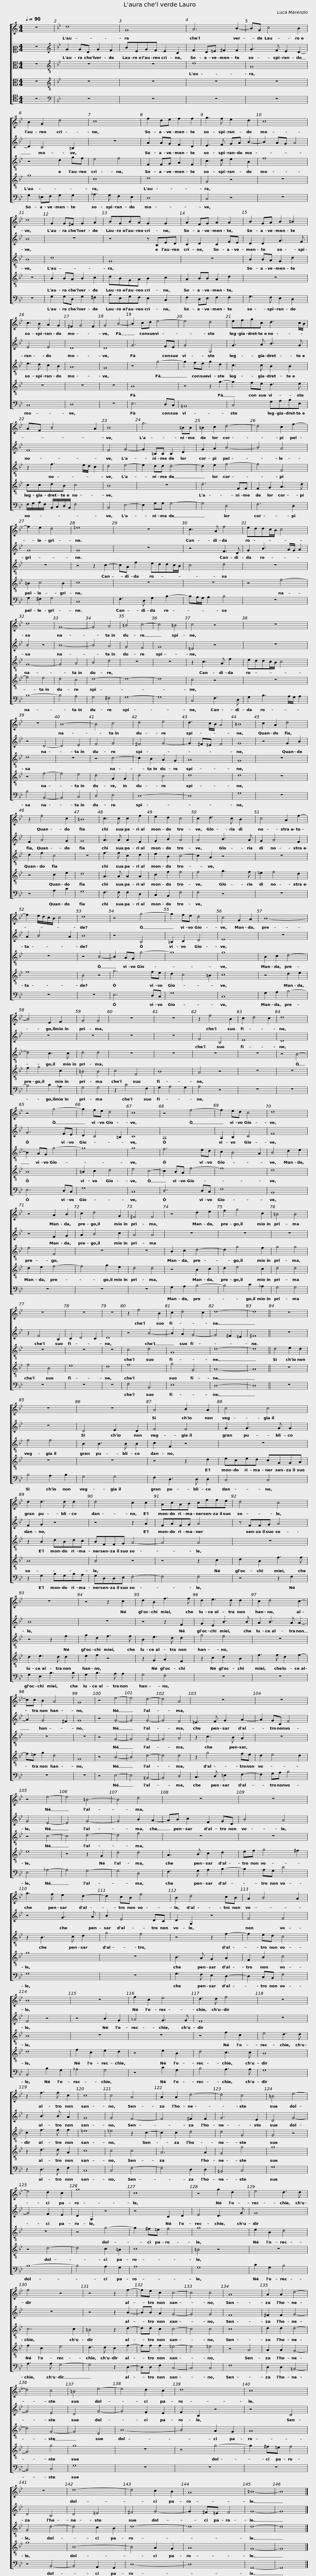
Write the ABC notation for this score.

X:1
%%score [ 1 2 3 4 5 ]
L:1/8
Q:1/4=90
M:4/4
I:linebreak $
K:C
V:1 treble
V:2 alto2
V:3 alto
V:4 alto
V:5 tenor
V:1
 z8 |[K:Bb] d8 | G8 | A6 B2- | BG c4 B2 | %5
 B2 G2 d4 |$ c8 | f2 de f2 f2 | g3 f e2 d2 | c8 | %10
 d8 | G2 G^F G2 A2 | BGBA G2 G2 |$ A2 FG A2 A2 | B2 GA B2 =B2 | %15
 c3 B A2 G2 | ^F2 G4 F2 | G4 B4- | B2 cd e4- | e4 d4 |$ %20
 efgc d3 c/B/ | AF B4 A2 | B8 | g6 =BB | =B2 c2 d4- | %25
 d4 c2 f2- |$ f2 e2 d4 | =e8 | z8 | c3 A f4 | %30
 eddc/B/ c4 | d8 | G8- | G4 A4 |$ =B4 c4- | %35
 c4 =B4 | c4 z4 | z8 | z8 | B8- | %40
 B4 c4 |$ d4 e4 | d3 c/B/ A4 | =B8 | c2 A2 d4 | %45
 z2 f4 c2 | =B8 | c3 c c2 f2 |$ e2 d2 c4 | c2 d3 c B2 | %50
 c4 A2 f2- | f2 e/d/c/B/ c4 | d8 | z4 g4- | g2 fe d4 |$ %55
 c4 G2 A2 | B8- | B4 E2 F2 | G4 G4 | z8 | %60
 z8 | z2 f4 B2 |$ c2 d4 c2 | d8 | z4 g4- | %65
 g2 fe d4 | c8 | z4 f4- | f2 ed c4 |$ d8 | %70
 z4 A2 B2 | c2 d4 G2 | ^F4 F4 | z4 d2 e2 | f2 g4 c2 | %75
 =B4 B4 |$ z8 | z8 | z8 | z2 f4 B2 | %80
 c2 d4 c2 | d8- | d8 ||$ z8 | z8 | %85
 z8 | A4 B2 A2 | c4 c4 | d2 d3 d d2 |$ d4 c2 c2 | %90
 AcAB cffe | d4 c4 | z8 | z4 z2 c2 |$ d2 B2 f3 f | %95
 d2 e3 d d2 | c2 d4 c2- | cc B2 A4 | G8 | z4 e4- | %100
 e4 d4- | d4 A4 |$ z8 | z8 | z4 e4- | %105
 e4 =B4- | B4 d4 | z8 |$ z8 | g3 f e2 d2- | %110
 d2 cB f4 | B2 d4 cB | A2 B4 A2 | B8 |$ z8 | %115
 f2 c2 e4 | d3 d f4 | z8 | z2 f3 f c2 | c8 | %120
 c4 A4 |$ A2 A2 d4- | d4 c4 | =B4 e4- | e4 d2 c2 | %125
 g8 | c8 | z4 g2 d2 | e4 d3 d |$ f4 z4 | %130
 z4 z2 f2- | fe c2 c4- | c4 c4 | A8 | A2 A2 d4- | %135
 d4 c4 | =B4 e4- |$ e4 d2 c2 | d8 | c8 | %140
 z8 | d8- | d4 c2 B2 | A8 | =B8- | %145
 B8 |] %146
V:2
 z8 |[K:Bb][K:treble] G2 GD G2 F2 | BEGF E2 C2 | F2 D=E ^F2 F2 | G3 F E2 D2- | %5
 D2 C4 =B,2 |$ z8 | A2 AG F2 D2 | E3 F GA B2- | B2 AG A4 | %10
 B8 | z8 | z4 z B,ED |$ C2 D2 C2 FE | D2 D2 G3 F | %15
 E4 E4 | D8 | D8 | G6 FE | G4 G,4 |$ %20
 G3 A B3 G | F8 | F4 G4- | G2 =B,B, B,2 D2 | G2 A2 B4- | %25
 B4 A4 |$ G8 | G8 | z8 | z4 F3 D | %30
 G2 B3 A/G/ A2 | B4 z4 | B8- | B4 A4 |$ G4 F4 | %35
 G8 | =E4 z4 | z8 | z4 D4- | D4 E4 | %40
 F4 G4 |$ ^F4 G4- | G2 ^F=E F4 | G8 | z4 G2 B2 | %45
 F2 A4 G2 | G8 | A3 A A2 F2 |$ G2 B2 A4 | A4 B3 A | %50
 G2 A4 F2 | A2 B4 A2 | B8 | z4 B,4 | =B,2 C2 D4 |$ %55
 E8 | z8 | z8 | z8 | z8 | %60
 z8 | F4 B,4 |$ E8 | D8 | G6 FE | %65
 D2 C4 =B,2 | C8 | A,8 | A,2 B,2 C4 |$ F8 | %70
 z4 F2 G2 | A2 B4 c2 | A4 A4 | z8 | z8 | %75
 z8 |$ z2 F4 B,2 | C2 D4 C2 | D8 | z4 B4- | %80
 B2 A2 G4- | G4 ^F2 =E2 | ^F8 ||$ z8 | z8 | %85
 D4 E2 D2 | F4 F4 | G2 G3 G G2 | F2 G2 z4 |$ z4 z2 A2 | %90
 FAFG A4 | z FFG A4 | B8 | z8 |$ z4 z2 F2 | %95
 G2 E2 B3 B | A2 B3 A A2- | A2 G4 ^F2 | G8 | z4 G4- | %100
 G4 G4- | G4 F4 |$ =E3 F G2 A2- | A2 GC F4 | G4 E4- | %105
 E4 G4- | G4 B2 A2- | AB c2 F2 GD |$ B4 A4 | z4 G3 A | %110
 B2 E4 DC | D2 G,2 z4 | F4 F4 | F4 z4 |$ z4 B2 G2 | %115
 _A4 G3 G | F8 | z8 | z2 B3 B A2 | G8 | %120
 G4 F4- |$ F4 ^F2 F2 | G6 E2 | D4 G4- | G4 F2 E2 | %125
 D2 G,2 z4 | z4 C2 D2 | E4 D3 G | G8 |$ z8 | %130
 z4 z2 B2- | BB A2 G4- | G4 G4 | F8 | ^F2 F2 G4- | %135
 G4 E4 | D4 G4- |$ G4 F2 E2 | F2 B,2 z4 | z4 C4 | %140
 D4 B,4 | D4 =E4 | ^F4 G4- | G2 ^F=E F4 | G8- | %145
 G8 |] %146
V:3
 z8 |[K:Bb][K:treble-8] z8 | z8 | d8 | G8 | %5
 z4 d2 gf |$ e4 f4 | F2 FG A2 F2 | c3 d e2 B2 | f8 | %10
 B8 | d8 | G8 |$ z8 | B2 BA G2 d2 | %15
 e3 d c2 B2 | A8 | G8 | z4 g4- | g2 fe g2 d2 |$ %20
 c3 c B2 B2 | z2 f3 e/d/ c2 | d4 e4- | e2 dd d4- | d2 e2 f4- | %25
 f4 F4 |$ z8 | z4 z2 c2- | cA f2 eddc/B/ | c4 d4 | %30
 z8 | G8- | G4 A4 | B4 d4 |$ z8 | %35
 z8 | z2 c3 A f2 | eddc/B/ c4 | d8 | z8 | %40
 z4 c4- |$ c2 B2 A2 G2 | A8 | G8 | z8 | %45
 d2 f2 c4 | z8 | f3 f c2 d2 |$ e2 B2 c4- | c2 A2 z4 | %50
 z8 | z8 | z4 B4- | B2 AG g4- | g8 |$ %55
 g8 | B2 c2 d4- | d4 c3 c | d4 d4 | z8 | %60
 z8 | z8 |$ z8 | z4 B4- | B2 AG g4- | %65
 g8 | g8 | f6 ed | c2 B4 A2 |$ B4 d2 e2 | %70
 f4 F4 | z8 | z8 | B2 c2 d4- | d2 g4 f2 | %75
 g4 g4 |$ z8 | z8 | z8 | c4 d4 | %80
 G8 | d8- | d8 ||$ d4 e2 d2 | f4 f4 | %85
 B2 B3 B B2 | c2 F2 z4 | z8 | z2 B2 dBdc |$ BFFG A4- | %90
 A4 A4 | z8 | z4 z2 f2 | g2 d2 f3 f |$ B2 e3 d d2 | %95
 g4 f4 | z8 | z8 | z8 | z4 G4- | %100
 G4 G4- | G4 A4 |$ z2 c3 B A2 | z8 | z4 c4- | %105
 c4 d4- | d4 f4 | z8 |$ z8 | z2 B3 c d2 | %110
 g4 f4 | z4 z2 f2- | f2 ed c4 | B8 |$ z8 | %115
 z8 | z4 f2 c2 | e4 d3 d | c2 f3 f f2 | =e8 | %120
 =e4 z2 c2- |$ c2 c2 d4 | d4 G4 | G4 z4 | z8 | %125
 z4 g4- | g2 ^f=e f4 | g8 | e2 B2 d4 |$ c6 c2 | %130
 =B4 z2 d2- | dd c2 c4- | c4 c4 | c8 | d2 d2 d4- | %135
 d4 G4- | G4 E4 |$ B8- | B4 A2 G2 | A8 | %140
 G4 d4- | d4 c2 B2 | d8- | d8 | d8- | %145
 d8 |] %146
V:4
 z8 |[K:Bb][K:treble-8] z8 | z8 | z8 | z8 | %5
 g8 |$ c8 | d8 | G4 z4 | z8 | %10
 z8 | B2 BA B2 c2 | dBGA B2 c2 |$ A2 BB A2 d2 | z8 | %15
 z8 | z8 | z8 | B8 | z4 z2 g2- |$ %20
 g2 fe d3 e | ccdB c4 | B8 | z8 | d6 FF | %25
 F2 G2 A3 d |$ =B2 c4 B2 | c8 | z8 | z8 | %30
 z4 f4- | f4 e4 | d4 c4 | d8- |$ d8- | %35
 d8 | c4 z4 | z8 | z4 f4- | f4 e4 | %40
 d4 G2 G2 |$ d4 c4 | d8 | d8 | z8 | %45
 z4 c2 e2 | d8 | A3 A A2 A2 |$ c2 f2 f4 | f4 g3 f | %50
 =e2 f4 d2 | f8 | B4 z4 | g6 fe | d2 c4 =B2 |$ %55
 c8 | z4 d2 e2 | f2 g4 c2 | =B4 B4 | c4 F4 | %60
 B8 | A4 z4 |$ z8 | z8 | B8 | %65
 =B2 c2 d4 | e4 c4- | c2 BA f4- | f8 |$ d8 | %70
 d2 e2 f4- | f4 g2 e2 | d4 d4 | z4 B2 c2 | d2 e4 c2 | %75
 d4 d4 |$ f4 B4 | e8 | d8 | f8 | %80
 g4 G4 | A8- | A8 ||$ z8 | z8 | %85
 z8 | z4 z2 d2 | eced cGGA | B8 |$ B4 z4 | %90
 z4 z2 c2 | d2 B2 f3 f | d2 e3 d d2 | e2 f2 z4 |$ z2 G2 A2 F2 | %95
 z2 c2 d2 B2 | f3 f d2 f2- | f=e g2 d4 | G8 | z4 B4- | %100
 B4 d4- | d4 d4 |$ z2 g4 fe | d2 e4 d2 | e8 | %105
 z4 z2 G2 | d4 d4 | A3 B c2 d2 |$ ef g4 ^f2 | g8 | %110
 z8 | B3 A G2 A2 | F2 B2 c4 | d8 |$ f2 c2 e2 d2 | %115
 z4 e2 B2 | d4 c3 c | B8 | z2 d3 d A2 | c8 | %120
 c4 c4 |$ A6 A2 | G4 g4 | g8 | z4 d4- | %125
 d4 c2 =B2 | c8 | =B4 z4 | z8 |$ f2 c2 e4 | %130
 d3 d c2 f2- | ff f2 =e4- | e4 =e4 | z4 A4 | A2 A2 G4- | %135
 G4 g4 | g8 |$ z8 | z4 g4- | g2 ^f=e f4 | %140
 g8 | B8- | B4 A2 G2 | A8 | G8- | %145
 G8 |] %146
V:5
 z8 |[K:Bb][K:bass] z8 | z8 | z8 | z8 | %5
 G,2 =E,F, G,2 G,2 |$ _A,3 G, F,2 E,2 | D,8 | C,4 z4 | z8 | %10
 z8 | G,2 G,D, G,2 ^F,2 | B,E,G,F, E,2 C,2 |$ F,2 D,E, F,2 F,2 | G,3 F, E,2 D,2 | %15
 C,8 | D,8 | z8 | E,6 D,C, | =B,,8 |$ %20
 C,4 G,A,B,E, | F,/G,/A,/F,/ B,,/C,/D,/B,,/ F,4 | B,,4 E,4- | E,2 G,G, G,4- | G,4 D,4 | %25
 F,6 D,2 |$ G,2 ^F,2 G,4 | C,8 | F,3 D, G,2 B,2- | B,A,/G,/ A,2 B,4 | %30
 z8 | B,8- | B,4 A,4 | G,4 ^F,4 |$ G,8- | %35
 G,8 | C,4 F,3 D, | G,2 B,3 A,/G,/ A,2 | B,4 B,,4- | B,,4 C,4 | %40
 D,4 E,4 |$ D,8- | D,8 | G,8 | z8 | %45
 z4 A,2 C2 | G,8 | F,3 F, F,2 D,2 |$ C,2 B,,2 F,4 | F,4 z4 | %50
 z8 | z8 | z8 | E,6 D,C, | G,8 |$ %55
 C,8 | G,2 A,2 B,4- | B,4 C2 _A,2 | G,4 G,4 | z2 C4 F,2 | %60
 G,2 A,4 G,2 | A,4 z4 |$ z8 | z8 | E,6 D,C, | %65
 G,8 | C,8 | D,6 D,C, | F,8 |$ B,,8 | %70
 z8 | z8 | z8 | G,2 A,2 B,4- | B,4 C2 _A,2 | %75
 G,4 G,4 |$ z8 | z8 | z8 | F,4 B,,4 | %80
 E,8 | D,8- | D,8 ||$ z8 | B,4 A,2 B,2 | %85
 G,4 G,4 | F,2 D,3 D, D,2 | C,4 C,4 | z2 G,2 B,G,B,A, |$ G,D,D,E, F,4- | %90
 F,4 F,4 | z4 z2 F,2 | G,2 E,2 B,3 B, | G,2 B,3 A, A,2 |$ G,4 F,4 | %95
 z8 | z8 | z8 | z8 | z4 E,4- | %100
 E,4 =B,,4- | B,,4 D,4 |$ C,3 D, =E,2 F,2- | F,2 G,A, B,4 | E,4 _A,4- | %105
 A,4 G,4- | G,4 D,4 | F,3 G, A,2 B,2- |$ B,2 A,G, D4 | G,8 | %110
 z8 | G,3 F, E,2 D,2- | D,2 C,B,, F,4 | B,,4 B,2 G,2 |$ _A,4 G,4 | %115
 z4 C2 G,2 | B,4 A,3 A, | G,8 | z2 D,3 D, F,2 | C,8 | %120
 C,4 F,4- |$ F,4 D,2 D,2 | =B,,4 C,4 | G,8 | B,8- | %125
 B,4 A,2 G,2 | A,8 | G,8 | C2 G,2 B,4 |$ A,3 A, G,4- | %130
 G,4 z2 D,2- | D,D, F,2 C,4- | C,4 C,4 | F,8 | D,2 D,2 =B,,4- | %135
 B,,4 C,4 | G,8 |$ z8 | z8 | z8 | %140
 z4 B,,4- | B,,4 A,,2 G,,2 | D,8- | D,8 | G,,8- | %145
 G,,8 |] %146
